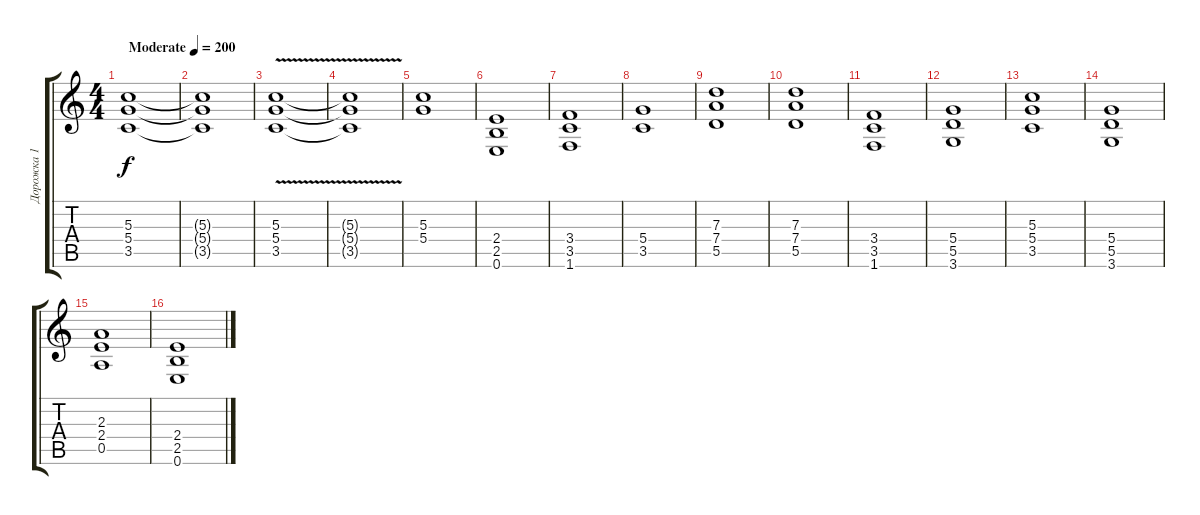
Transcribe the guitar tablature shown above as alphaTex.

\track ("Дорожка 1" "Дорожка 1") {instrument distortionguitar}
\staff {score tabs}
\tuning (E4 B3 G3 D3 A2 E2) {hide}
\ts (4 4)
\tempo (200 "Moderate")
\clef g2
\ks c
(5.3 5.4 3.5).1{dy f instrument distortionguitar} |
(5.3{t} 5.4{t} 3.5{t}).1 |
(5.3 5.4 3.5{v}).1 |
(5.3{t} 5.4{t} 3.5{t}).1 |
(5.3 5.4).1 |
(2.4 2.5 0.6).1 |
(3.4 3.5 1.6).1 |
(5.4 3.5).1 |
(7.3 7.4 5.5).1 |
(7.3 7.4 5.5).1 |
(3.4 3.5 1.6).1 |
(5.4 5.5 3.6).1 |
(5.3 5.4 3.5).1 |
(5.4 5.5 3.6).1 |
(2.3 2.4 0.5).1 |
(2.4 2.5 0.6).1
